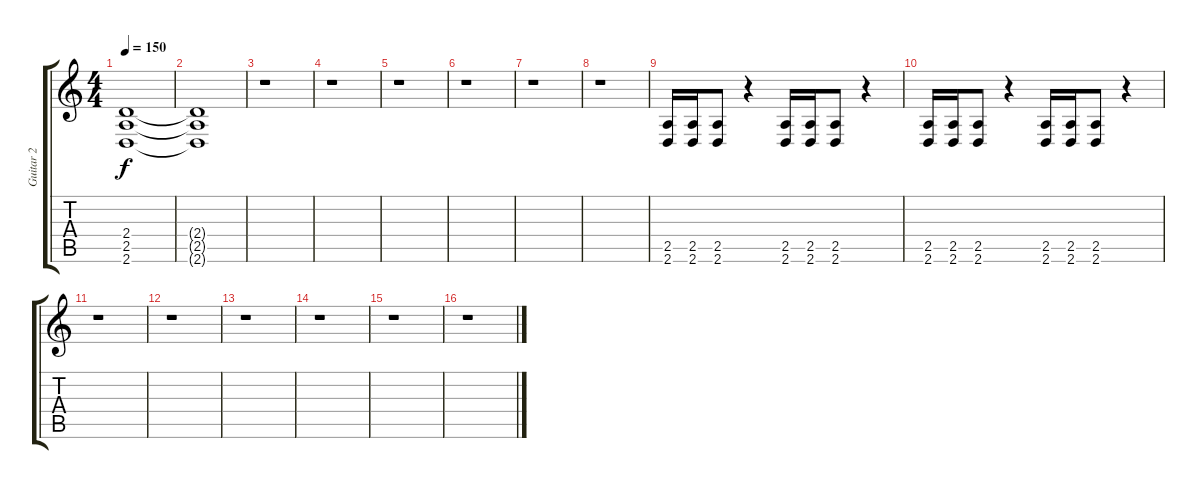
\track ("Guitar 2" "Guitar 2") {instrument distortionguitar}
\staff {score tabs}
\tuning (D4 A3 F3 C3 G2 C2) {hide}
\ts (4 4)
\tempo 150
\clef g2
\ks c
(2.4 2.5 2.6).1{dy f} |
(2.4{t} 2.5{t} 2.6{t}).1 |
r.1 |
r.1 |
r.1 |
r.1 |
r.1 |
r.1 |
(2.5 2.6).16 (2.5 2.6).16 (2.5 2.6).8 r.4 (2.5 2.6).16 (2.5 2.6).16 (2.5 2.6).8 r.4 |
(2.5 2.6).16 (2.5 2.6).16 (2.5 2.6).8 r.4 (2.5 2.6).16 (2.5 2.6).16 (2.5 2.6).8 r.4 |
r.1 |
r.1 |
r.1 |
r.1 |
r.1 |
r.1
